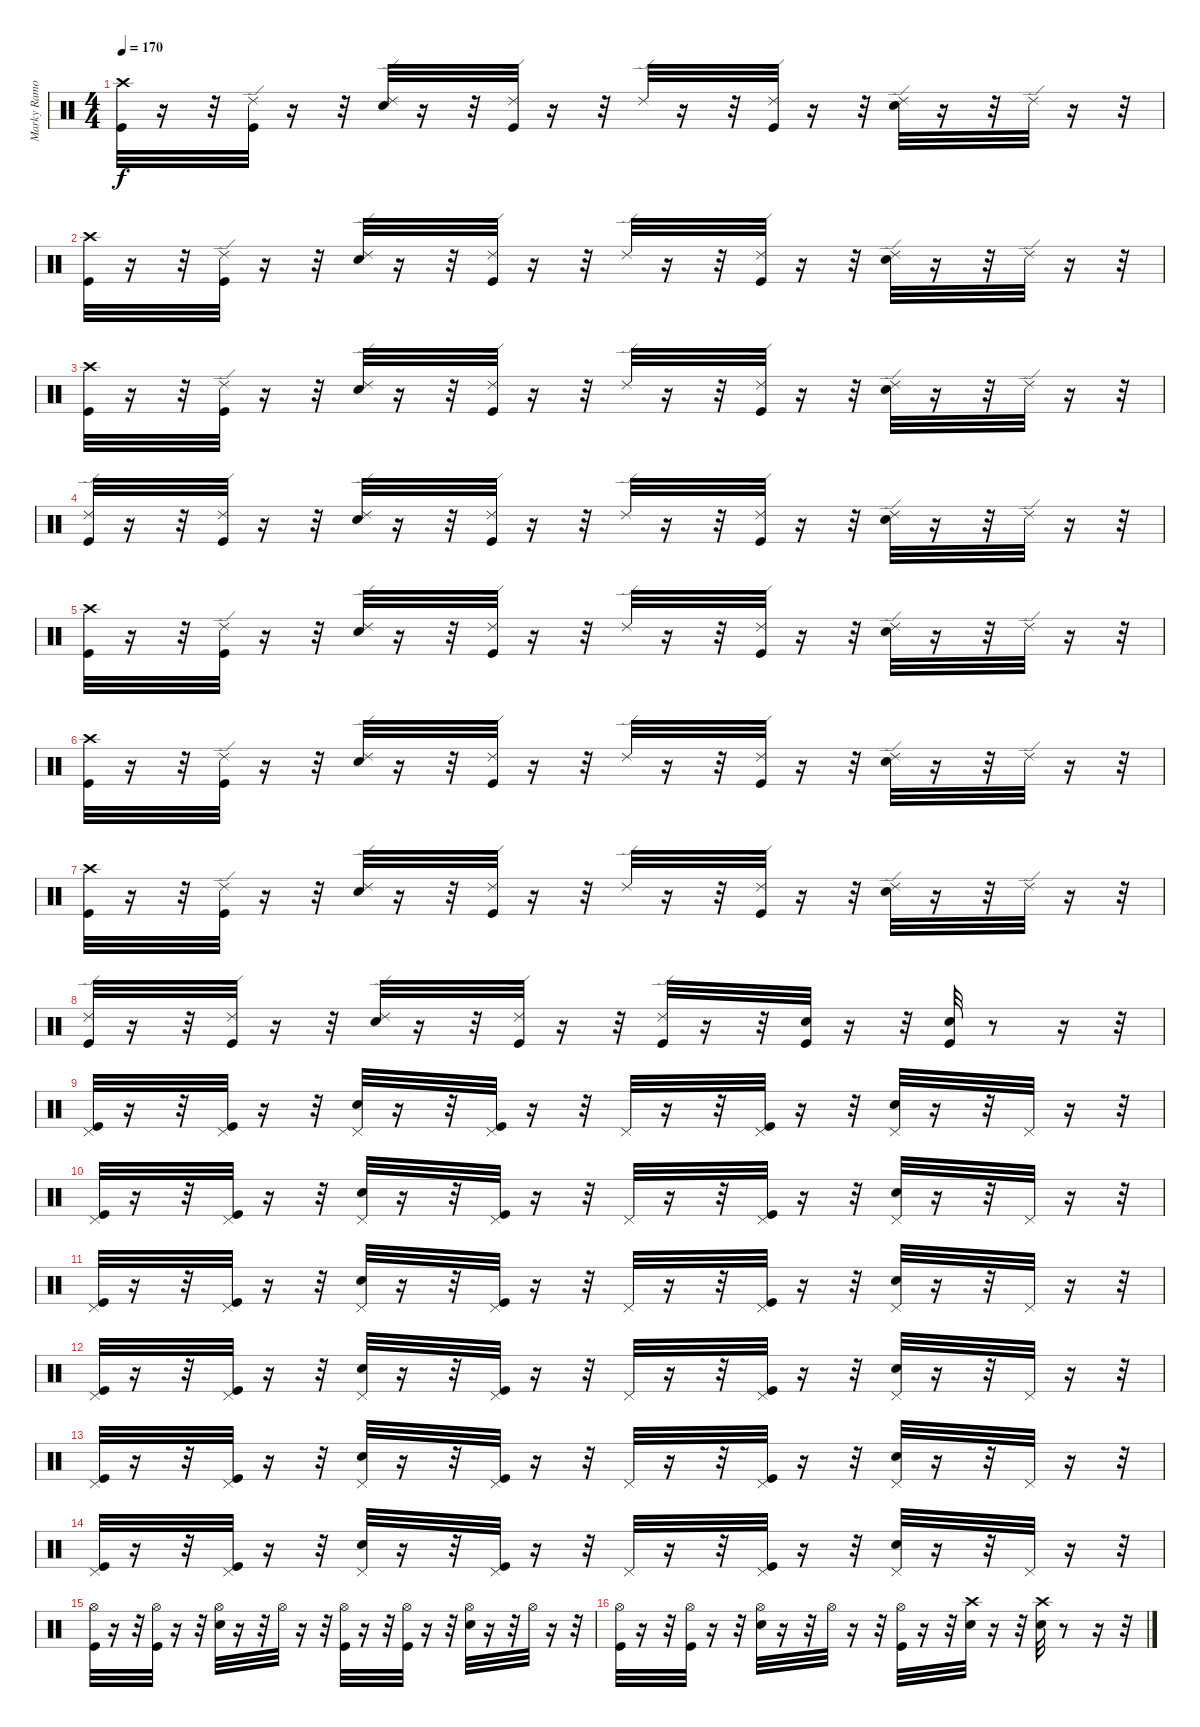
\track ("Marky Ramone" "Marky Ramo") {instrument percussion}
\staff {score}
\articulation defaults
\ts (4 4)
\tempo 170
\clef neutral
\ks c
("Crash high (hit)" "Kick (hit)").32{dy f} r.16 r.32 ("Ride (edge) 2" "Kick (hit)").32 r.16 r.32 ("Ride (edge) 2" "Electric Snare (hit)").32 r.16 r.32 ("Ride (edge) 2" "Kick (hit)").32 r.16 r.32 "Ride (edge) 2".32 r.16 r.32 ("Ride (edge) 2" "Kick (hit)").32 r.16 r.32 ("Ride (edge) 2" "Electric Snare (hit)").32 r.16 r.32 "Ride (edge) 2".32 r.16 r.32 |
("Crash high (hit)" "Kick (hit)").32 r.16 r.32 ("Ride (edge) 2" "Kick (hit)").32 r.16 r.32 ("Electric Snare (hit)" "Ride (edge) 2").32 r.16 r.32 ("Kick (hit)" "Ride (edge) 2").32 r.16 r.32 "Ride (edge) 2".32 r.16 r.32 ("Kick (hit)" "Ride (edge) 2").32 r.16 r.32 ("Ride (edge) 2" "Electric Snare (hit)").32 r.16 r.32 "Ride (edge) 2".32 r.16 r.32 |
("Crash high (hit)" "Kick (hit)").32 r.16 r.32 ("Ride (edge) 2" "Kick (hit)").32 r.16 r.32 ("Ride (edge) 2" "Electric Snare (hit)").32 r.16 r.32 ("Ride (edge) 2" "Kick (hit)").32 r.16 r.32 "Ride (edge) 2".32 r.16 r.32 ("Ride (edge) 2" "Kick (hit)").32 r.16 r.32 ("Ride (edge) 2" "Electric Snare (hit)").32 r.16 r.32 "Ride (edge) 2".32 r.16 r.32 |
("Ride (edge) 2" "Kick (hit)").32 r.16 r.32 ("Ride (edge) 2" "Kick (hit)").32 r.16 r.32 ("Ride (edge) 2" "Electric Snare (hit)").32 r.16 r.32 ("Ride (edge) 2" "Kick (hit)").32 r.16 r.32 "Ride (edge) 2".32 r.16 r.32 ("Ride (edge) 2" "Kick (hit)").32 r.16 r.32 ("Ride (edge) 2" "Electric Snare (hit)").32 r.16 r.32 "Ride (edge) 2".32 r.16 r.32 |
("Kick (hit)" "Crash high (hit)").32 r.16 r.32 ("Ride (edge) 2" "Kick (hit)").32 r.16 r.32 ("Ride (edge) 2" "Electric Snare (hit)").32 r.16 r.32 ("Ride (edge) 2" "Kick (hit)").32 r.16 r.32 "Ride (edge) 2".32 r.16 r.32 ("Ride (edge) 2" "Kick (hit)").32 r.16 r.32 ("Ride (edge) 2" "Electric Snare (hit)").32 r.16 r.32 "Ride (edge) 2".32 r.16 r.32 |
("Crash high (hit)" "Kick (hit)").32 r.16 r.32 ("Ride (edge) 2" "Kick (hit)").32 r.16 r.32 ("Ride (edge) 2" "Electric Snare (hit)").32 r.16 r.32 ("Ride (edge) 2" "Kick (hit)").32 r.16 r.32 "Ride (edge) 2".32 r.16 r.32 ("Ride (edge) 2" "Kick (hit)").32 r.16 r.32 ("Ride (edge) 2" "Electric Snare (hit)").32 r.16 r.32 "Ride (edge) 2".32 r.16 r.32 |
("Kick (hit)" "Crash high (hit)").32 r.16 r.32 ("Ride (edge) 2" "Kick (hit)").32 r.16 r.32 ("Ride (edge) 2" "Electric Snare (hit)").32 r.16 r.32 ("Ride (edge) 2" "Kick (hit)").32 r.16 r.32 "Ride (edge) 2".32 r.16 r.32 ("Ride (edge) 2" "Kick (hit)").32 r.16 r.32 ("Ride (edge) 2" "Electric Snare (hit)").32 r.16 r.32 "Ride (edge) 2".32 r.16 r.32 |
("Ride (edge) 2" "Kick (hit)").32 r.16 r.32 ("Ride (edge) 2" "Kick (hit)").32 r.16 r.32 ("Ride (edge) 2" "Electric Snare (hit)").32 r.16 r.32 ("Ride (edge) 2" "Kick (hit)").32 r.16 r.32 ("Ride (edge) 2" "Kick (hit)").32 r.16 r.32 ("Kick (hit)" "Electric Snare (hit)").32 r.16 r.32 ("Kick (hit)" "Electric Snare (hit)").32 r.8 r.16 r.32 |
("Pedal Hi-Hat (hit)" "Kick (hit)").32 r.16 r.32 ("Pedal Hi-Hat (hit)" "Kick (hit)").32 r.16 r.32 ("Pedal Hi-Hat (hit)" "Electric Snare (hit)").32 r.16 r.32 ("Pedal Hi-Hat (hit)" "Kick (hit)").32 r.16 r.32 "Pedal Hi-Hat (hit)".32 r.16 r.32 ("Pedal Hi-Hat (hit)" "Kick (hit)").32 r.16 r.32 ("Pedal Hi-Hat (hit)" "Electric Snare (hit)").32 r.16 r.32 "Pedal Hi-Hat (hit)".32 r.16 r.32 |
("Pedal Hi-Hat (hit)" "Kick (hit)").32 r.16 r.32 ("Pedal Hi-Hat (hit)" "Kick (hit)").32 r.16 r.32 ("Pedal Hi-Hat (hit)" "Electric Snare (hit)").32 r.16 r.32 ("Pedal Hi-Hat (hit)" "Kick (hit)").32 r.16 r.32 "Pedal Hi-Hat (hit)".32 r.16 r.32 ("Pedal Hi-Hat (hit)" "Kick (hit)").32 r.16 r.32 ("Pedal Hi-Hat (hit)" "Electric Snare (hit)").32 r.16 r.32 "Pedal Hi-Hat (hit)".32 r.16 r.32 |
("Pedal Hi-Hat (hit)" "Kick (hit)").32 r.16 r.32 ("Pedal Hi-Hat (hit)" "Kick (hit)").32 r.16 r.32 ("Pedal Hi-Hat (hit)" "Electric Snare (hit)").32 r.16 r.32 ("Pedal Hi-Hat (hit)" "Kick (hit)").32 r.16 r.32 "Pedal Hi-Hat (hit)".32 r.16 r.32 ("Pedal Hi-Hat (hit)" "Kick (hit)").32 r.16 r.32 ("Pedal Hi-Hat (hit)" "Electric Snare (hit)").32 r.16 r.32 "Pedal Hi-Hat (hit)".32 r.16 r.32 |
("Pedal Hi-Hat (hit)" "Kick (hit)").32 r.16 r.32 ("Pedal Hi-Hat (hit)" "Kick (hit)").32 r.16 r.32 ("Pedal Hi-Hat (hit)" "Electric Snare (hit)").32 r.16 r.32 ("Pedal Hi-Hat (hit)" "Kick (hit)").32 r.16 r.32 "Pedal Hi-Hat (hit)".32 r.16 r.32 ("Pedal Hi-Hat (hit)" "Kick (hit)").32 r.16 r.32 ("Pedal Hi-Hat (hit)" "Electric Snare (hit)").32 r.16 r.32 "Pedal Hi-Hat (hit)".32 r.16 r.32 |
("Pedal Hi-Hat (hit)" "Kick (hit)").32 r.16 r.32 ("Pedal Hi-Hat (hit)" "Kick (hit)").32 r.16 r.32 ("Pedal Hi-Hat (hit)" "Electric Snare (hit)").32 r.16 r.32 ("Pedal Hi-Hat (hit)" "Kick (hit)").32 r.16 r.32 "Pedal Hi-Hat (hit)".32 r.16 r.32 ("Pedal Hi-Hat (hit)" "Kick (hit)").32 r.16 r.32 ("Pedal Hi-Hat (hit)" "Electric Snare (hit)").32 r.16 r.32 "Pedal Hi-Hat (hit)".32 r.16 r.32 |
("Pedal Hi-Hat (hit)" "Kick (hit)").32 r.16 r.32 ("Pedal Hi-Hat (hit)" "Kick (hit)").32 r.16 r.32 ("Pedal Hi-Hat (hit)" "Electric Snare (hit)").32 r.16 r.32 ("Pedal Hi-Hat (hit)" "Kick (hit)").32 r.16 r.32 "Pedal Hi-Hat (hit)".32 r.16 r.32 ("Pedal Hi-Hat (hit)" "Kick (hit)").32 r.16 r.32 ("Pedal Hi-Hat (hit)" "Electric Snare (hit)").32 r.16 r.32 "Pedal Hi-Hat (hit)".32 r.16 r.32 |
("Hi-Hat (open)" "Kick (hit)").32 r.16 r.32 ("Hi-Hat (open)" "Kick (hit)").32 r.16 r.32 ("Hi-Hat (open)" "Electric Snare (hit)").32 r.16 r.32 "Hi-Hat (open)".32 r.16 r.32 ("Hi-Hat (open)" "Kick (hit)").32 r.16 r.32 ("Hi-Hat (open)" "Kick (hit)").32 r.16 r.32 ("Hi-Hat (open)" "Electric Snare (hit)").32 r.16 r.32 "Hi-Hat (open)".32 r.16 r.32 |
("Hi-Hat (open)" "Kick (hit)").32 r.16 r.32 ("Hi-Hat (open)" "Kick (hit)").32 r.16 r.32 ("Hi-Hat (open)" "Electric Snare (hit)").32 r.16 r.32 "Hi-Hat (open)".32 r.16 r.32 ("Hi-Hat (open)" "Kick (hit)").32 r.16 r.32 ("Crash high (hit)" "Electric Snare (hit)").32 r.16 r.32 ("Crash high (hit)" "Electric Snare (hit)").32 r.8 r.16 r.32
